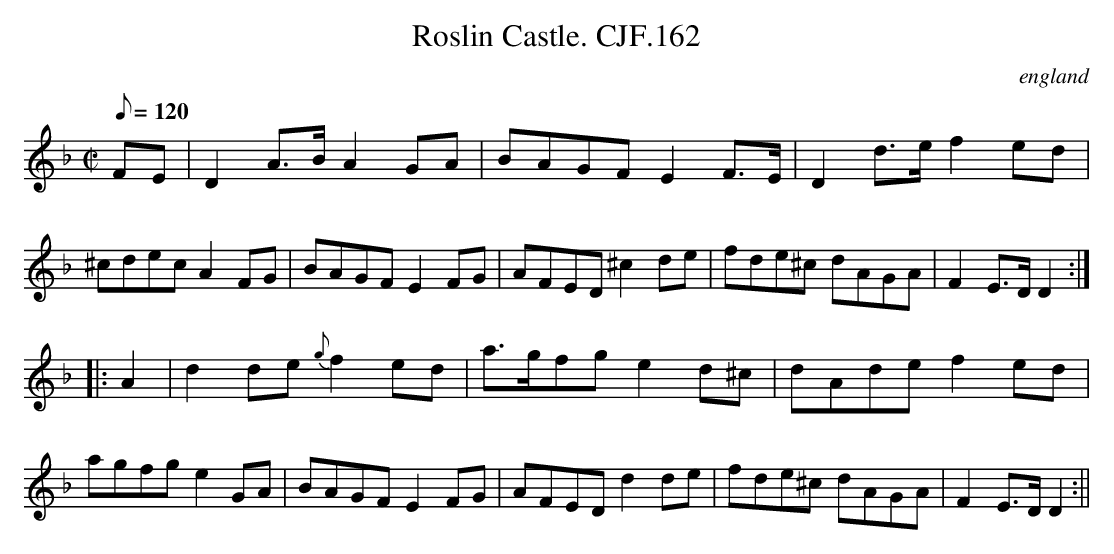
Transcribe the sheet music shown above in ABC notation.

X:1
T:Roslin Castle. CJF.162
O:england
M:C|
L:1/8
Q:120
K:F
FE|D2A>BA2GA|BAGFE2F>E|D2d>ef2ed|^cdecA2FG|\
BAGFE2FG|AFED^c2de|fde^c dAGA|F2E>DD2:||:
A2|d2de{g}f2ed|a>gfge2d^c|dAdef2ed|agfge2GA|\
BAGFE2FG|AFEDhd2de|fde^c dAGA|F2E>DD2:||
